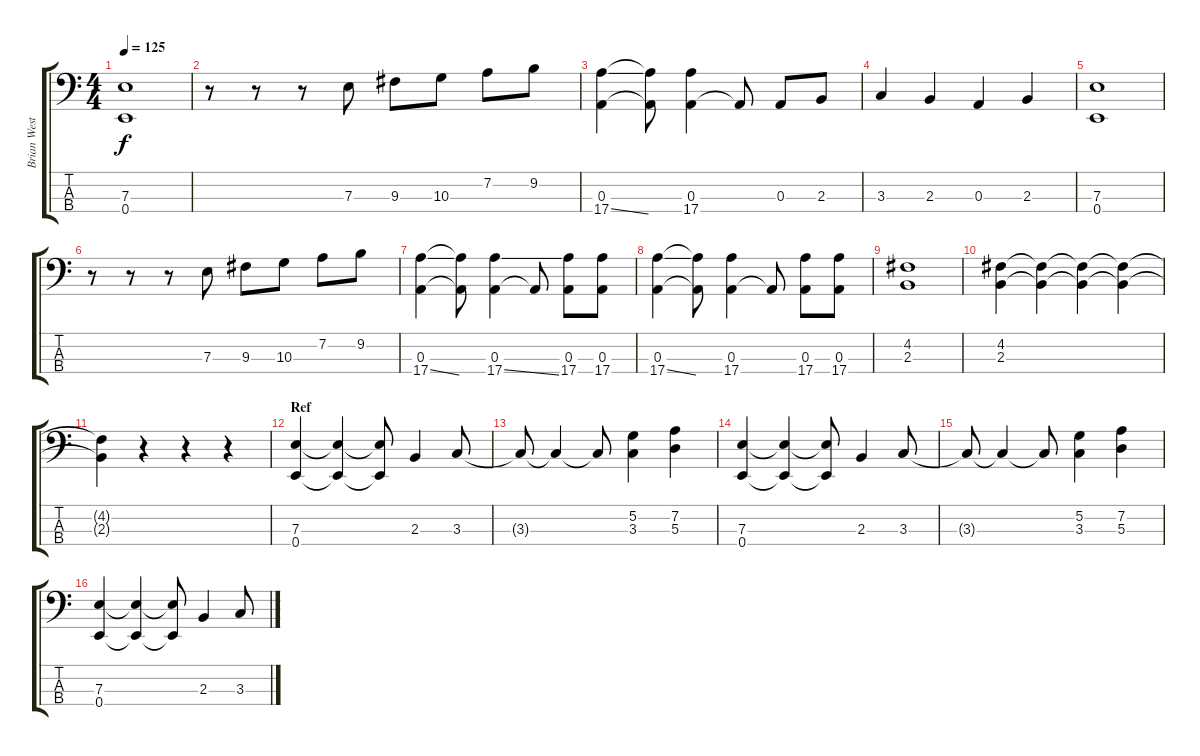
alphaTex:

\track ("Brian West - Bass" "Brian West") {instrument electricbasspick}
\staff {score tabs}
\tuning (G2 D2 A1 E1) {hide}
\ts (4 4)
\tempo 125
\clef f4
\ks c
(7.3 0.4).1{dy f} |
r.8 r.8 r.8 7.3.8 9.3.8 10.3.8 7.2.8 9.2.8 |
(0.3 17.4{ss}).4 (0.3{t} 17.4{t}).8 (0.3 17.4).4 0.3{t}.8 0.3.8 2.3.8 |
3.3.4 2.3.4 0.3.4 2.3.4 |
(7.3 0.4).1 |
r.8 r.8 r.8 7.3.8 9.3.8 10.3.8 7.2.8 9.2.8 |
(0.3 17.4{ss}).4 (0.3{t} 17.4{t}).8 (0.3 17.4{ss}).4 0.3{t}.8 (0.3 17.4).8 (0.3 17.4).8 |
(0.3 17.4{ss}).4 (0.3{t} 17.4{t}).8 (0.3 17.4).4 0.3{t}.8 (0.3 17.4).8 (0.3 17.4).8 |
(4.2 2.3).1 |
(4.2 2.3).4 (4.2{t} 2.3{t}).4 (4.2{t} 2.3{t}).4 (4.2{t} 2.3{t}).4 |
(4.2{t} 2.3{t}).4 r.4 r.4 r.4 |
\section ("" "Ref")
(7.3 0.4).4 (7.3{t} 0.4{t}).4 (7.3{t} 0.4{t}).8 2.3.4 3.3.8 |
3.3{t}.8 3.3{t}.4 3.3{t}.8 (5.2 3.3).4 (7.2 5.3).4 |
(7.3 0.4).4 (7.3{t} 0.4{t}).4 (7.3{t} 0.4{t}).8 2.3.4 3.3.8 |
3.3{t}.8 3.3{t}.4 3.3{t}.8 (5.2 3.3).4 (7.2 5.3).4 |
(7.3 0.4).4 (7.3{t} 0.4{t}).4 (7.3{t} 0.4{t}).8 2.3.4 3.3.8
